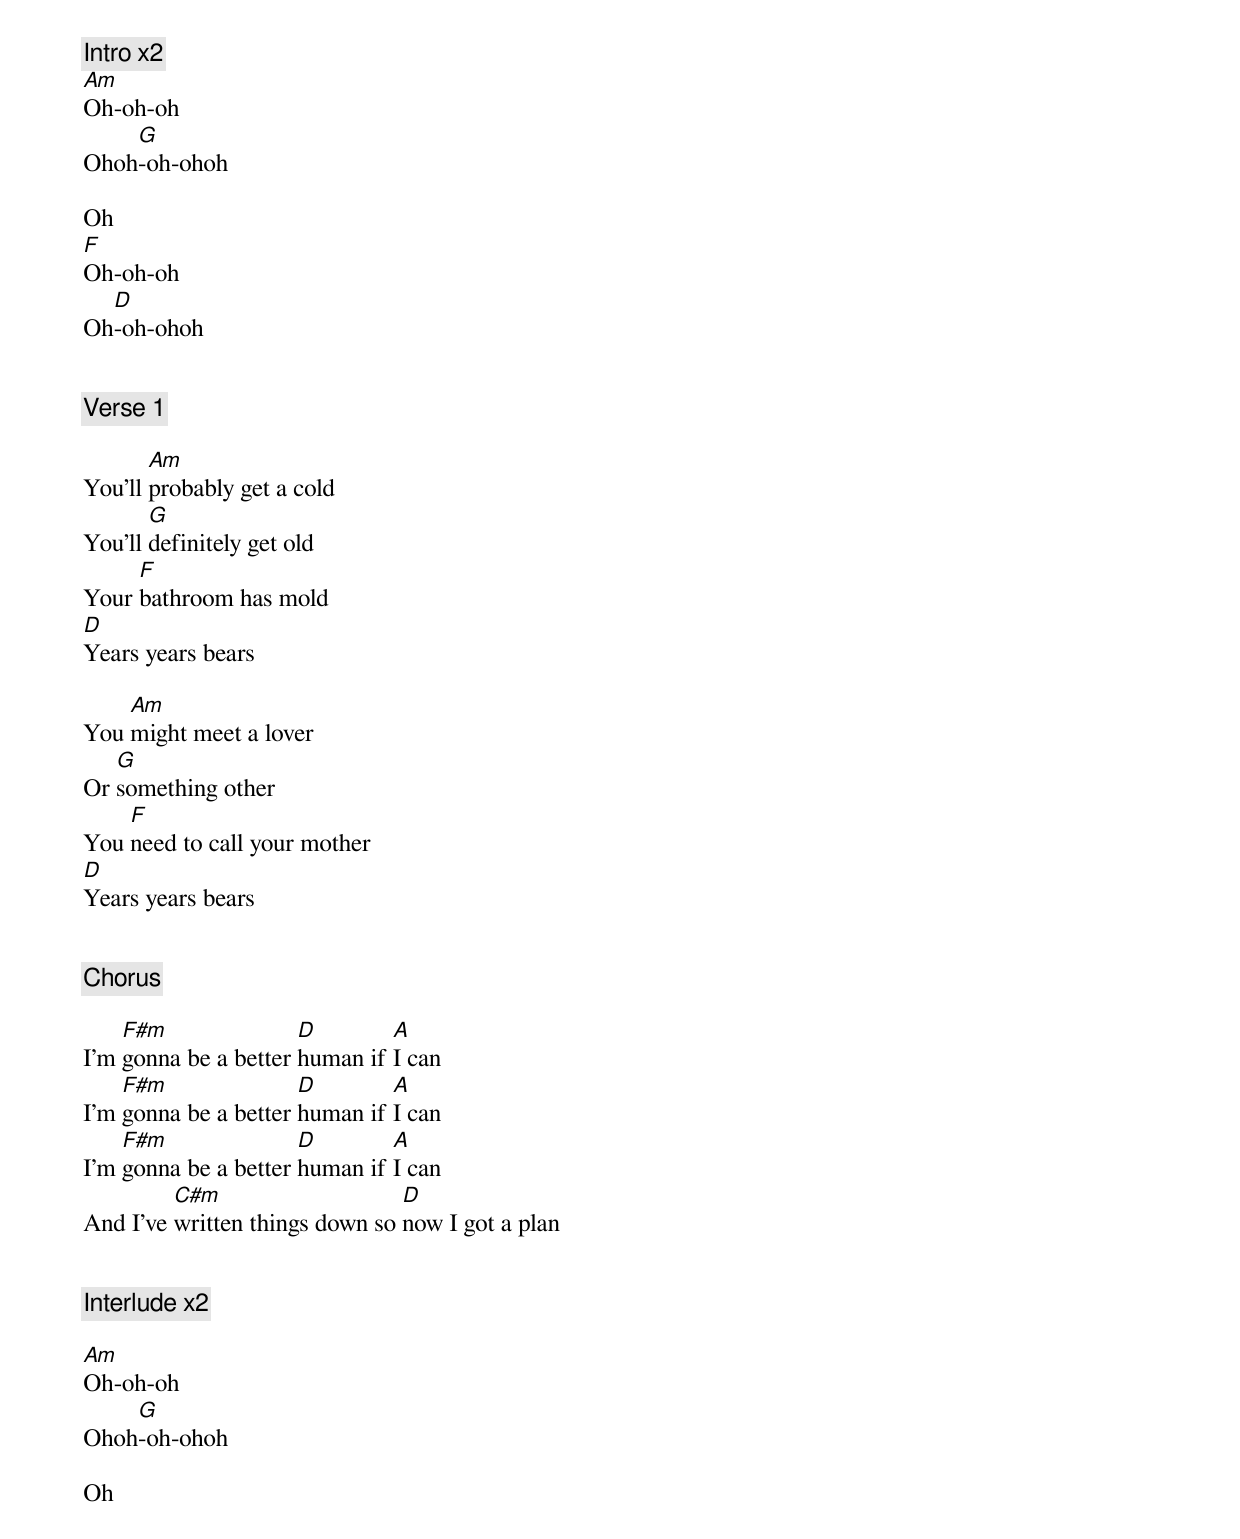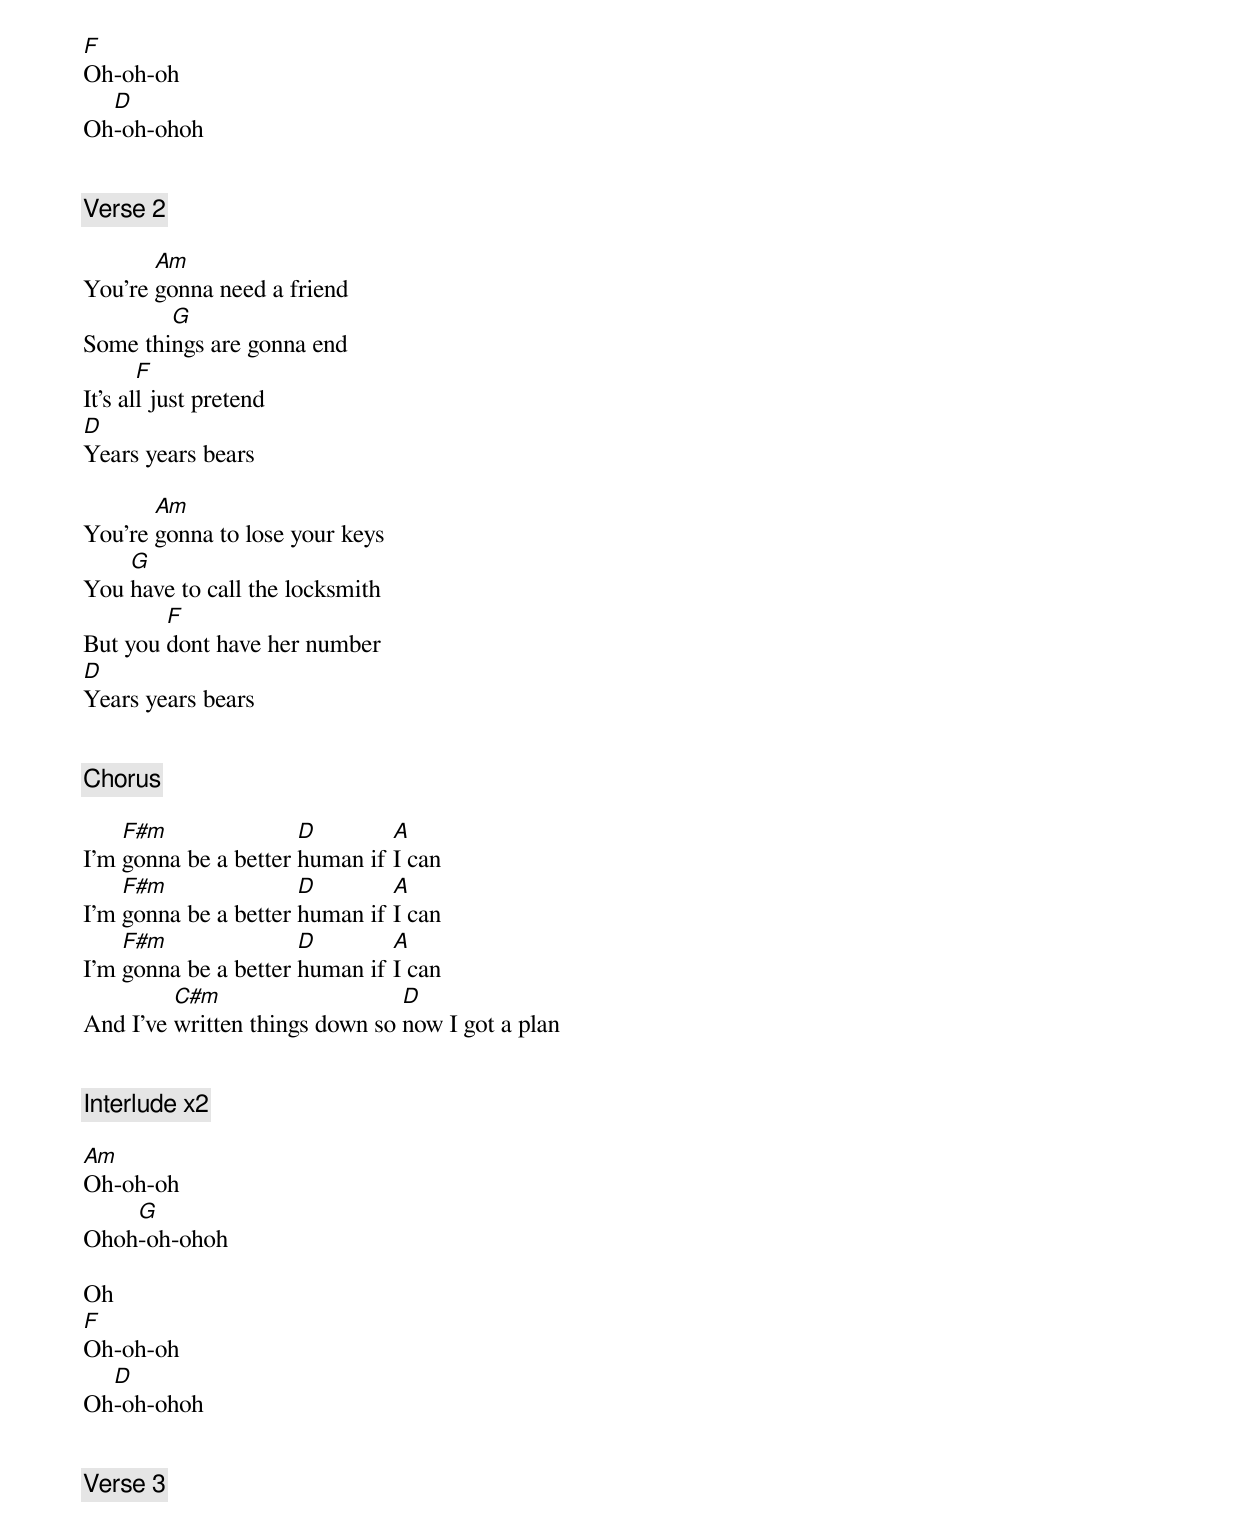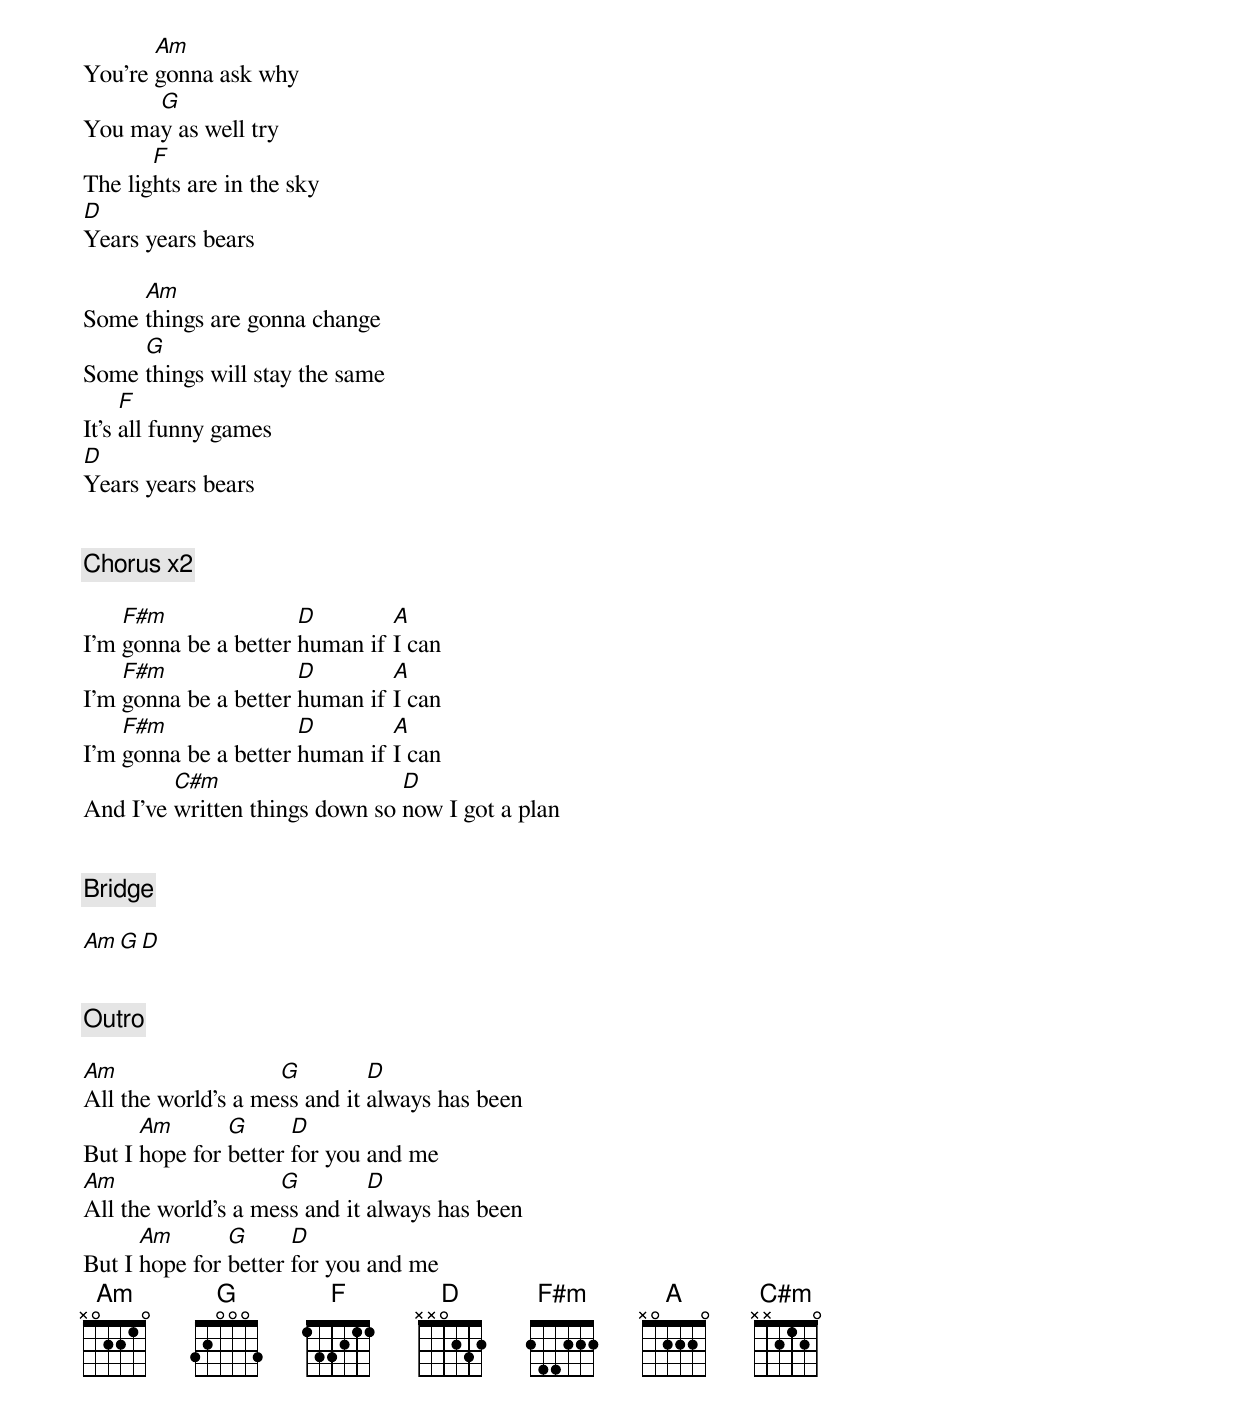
[Intro x2]
Am
Oh-oh-oh
    G
Ohoh-oh-ohoh

Oh
F
Oh-oh-oh
  D
Oh-oh-ohoh


[Verse 1]

       Am
You'll probably get a cold
       G
You'll definitely get old
     F
Your bathroom has mold
D
Years years bears

    Am
You might meet a lover
   G
Or something other
    F
You need to call your mother
D
Years years bears


[Chorus]

    F#m               D        A
I'm gonna be a better human if I can
    F#m               D        A
I'm gonna be a better human if I can
    F#m               D        A
I'm gonna be a better human if I can
         C#m                    D
And I've written things down so now I got a plan


[Interlude x2]

Am
Oh-oh-oh
    G
Ohoh-oh-ohoh

Oh
F
Oh-oh-oh
  D
Oh-oh-ohoh


[Verse 2]

       Am
You're gonna need a friend
        G
Some things are gonna end
       F
It's all just pretend
D
Years years bears

       Am
You're gonna to lose your keys
    G
You have to call the locksmith
        F
But you dont have her number
D
Years years bears


[Chorus]

    F#m               D        A
I'm gonna be a better human if I can
    F#m               D        A
I'm gonna be a better human if I can
    F#m               D        A
I'm gonna be a better human if I can
         C#m                    D
And I've written things down so now I got a plan


[Interlude x2]

Am
Oh-oh-oh
    G
Ohoh-oh-ohoh

Oh
F
Oh-oh-oh
  D
Oh-oh-ohoh


[Verse 3]

       Am
You're gonna ask why
      G
You may as well try
       F
The lights are in the sky
D
Years years bears

     Am
Some things are gonna change
     G
Some things will stay the same
     F
It's all funny games
D
Years years bears


[Chorus x2]

    F#m               D        A
I'm gonna be a better human if I can
    F#m               D        A
I'm gonna be a better human if I can
    F#m               D        A
I'm gonna be a better human if I can
         C#m                    D
And I've written things down so now I got a plan


[Bridge]

Am G D


[Outro]

Am                  G         D
All the world's a mess and it always has been
      Am       G      D
But I hope for better for you and me
Am                  G         D
All the world's a mess and it always has been
      Am       G      D
But I hope for better for you and me
